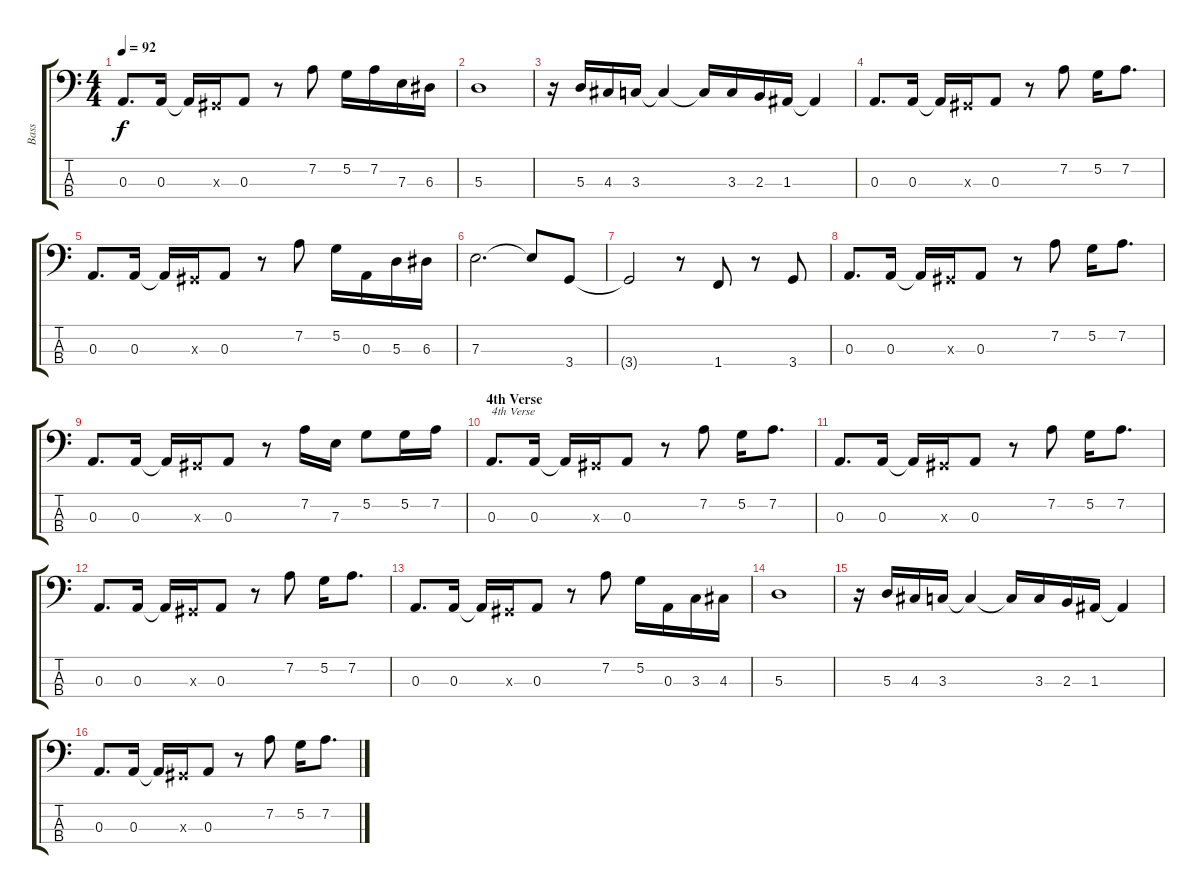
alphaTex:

\track ("Bass" "Bass") {instrument electricbasspick}
\staff {score tabs}
\tuning (G2 D2 A1 E1) {hide}
\ts (4 4)
\tempo 92
\clef f4
\ks c
0.3.8{d dy f} 0.3.16 0.3{t}.16 -1.3{x}.16 0.3.8 r.8 7.2.8 5.2.16 7.2.16 7.3.16 6.3.16 |
5.3.1 |
r.16 5.3.16 4.3.16 3.3.16 3.3{t}.4 3.3{t}.16 3.3.16 2.3.16 1.3.16 1.3{t}.4 |
0.3.8{d} 0.3.16 0.3{t}.16 -1.3{x}.16 0.3.8 r.8 7.2.8 5.2.16 7.2.8{d} |
0.3.8{d} 0.3.16 0.3{t}.16 -1.3{x}.16 0.3.8 r.8 7.2.8 5.2.16 0.3.16 5.3.16 6.3.16 |
7.3.2{d} 7.3{t}.8 3.4.8 |
3.4{t}.2 r.8 1.4.8 r.8 3.4.8 |
0.3.8{d} 0.3.16 0.3{t}.16 -1.3{x}.16 0.3.8 r.8 7.2.8 5.2.16 7.2.8{d} |
0.3.8{d} 0.3.16 0.3{t}.16 -1.3{x}.16 0.3.8 r.8 7.2.16 7.3.16 5.2.8 5.2.16 7.2.16 |
\section ("" "4th Verse")
0.3.8{d txt "4th Verse"} 0.3.16 0.3{t}.16 -1.3{x}.16 0.3.8 r.8 7.2.8 5.2.16 7.2.8{d} |
0.3.8{d} 0.3.16 0.3{t}.16 -1.3{x}.16 0.3.8 r.8 7.2.8 5.2.16 7.2.8{d} |
0.3.8{d} 0.3.16 0.3{t}.16 -1.3{x}.16 0.3.8 r.8 7.2.8 5.2.16 7.2.8{d} |
0.3.8{d} 0.3.16 0.3{t}.16 -1.3{x}.16 0.3.8 r.8 7.2.8 5.2.16 0.3.16 3.3.16 4.3.16 |
5.3.1 |
r.16 5.3.16 4.3.16 3.3.16 3.3{t}.4 3.3{t}.16 3.3.16 2.3.16 1.3.16 1.3{t}.4 |
0.3.8{d} 0.3.16 0.3{t}.16 -1.3{x}.16 0.3.8 r.8 7.2.8 5.2.16 7.2.8{d}
